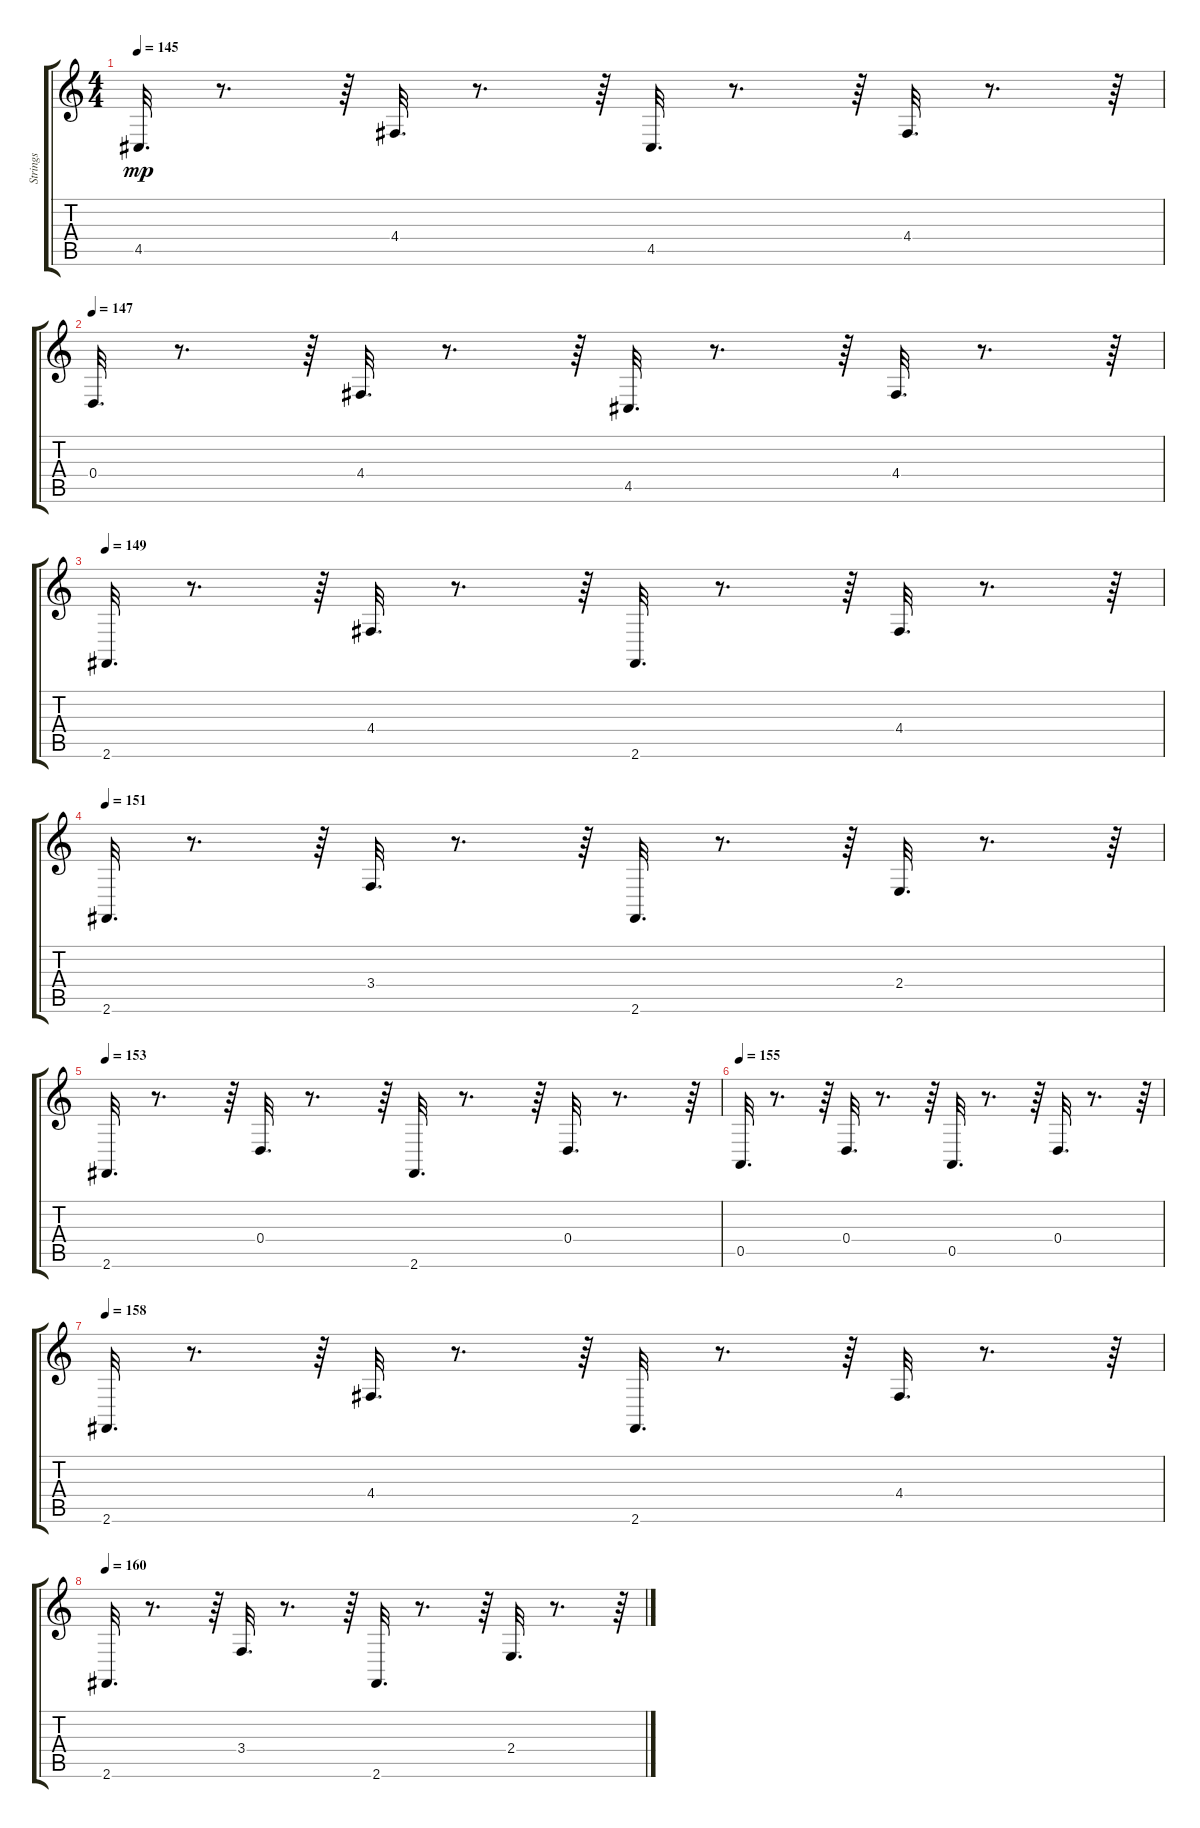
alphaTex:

\track ("Strings" "Strings") {instrument stringensemble1}
\staff {score tabs}
\tuning (E4 B3 G3 D3 A2 E2) {hide}
\ts (4 4)
\tempo 145
\clef g2
\ks c
4.5.32{d dy mp} r.8{d} r.64 4.4.32{d} r.8{d} r.64 4.5.32{d} r.8{d} r.64 4.4.32{d} r.8{d} r.64 |
\tempo 147
0.4.32{d} r.8{d} r.64 4.4.32{d} r.8{d} r.64 4.5.32{d} r.8{d} r.64 4.4.32{d} r.8{d} r.64 |
\tempo 149
2.6.32{d} r.8{d} r.64 4.4.32{d} r.8{d} r.64 2.6.32{d} r.8{d} r.64 4.4.32{d} r.8{d} r.64 |
\tempo 151
2.6.32{d} r.8{d} r.64 3.4.32{d} r.8{d} r.64 2.6.32{d} r.8{d} r.64 2.4.32{d} r.8{d} r.64 |
\tempo 153
2.6.32{d} r.8{d} r.64 0.4.32{d} r.8{d} r.64 2.6.32{d} r.8{d} r.64 0.4.32{d} r.8{d} r.64 |
\tempo 155
0.5.32{d} r.8{d} r.64 0.4.32{d} r.8{d} r.64 0.5.32{d} r.8{d} r.64 0.4.32{d} r.8{d} r.64 |
\tempo 158
2.6.32{d} r.8{d} r.64 4.4.32{d} r.8{d} r.64 2.6.32{d} r.8{d} r.64 4.4.32{d} r.8{d} r.64 |
\tempo 160
2.6.32{d} r.8{d} r.64 3.4.32{d} r.8{d} r.64 2.6.32{d} r.8{d} r.64 2.4.32{d} r.8{d} r.64
